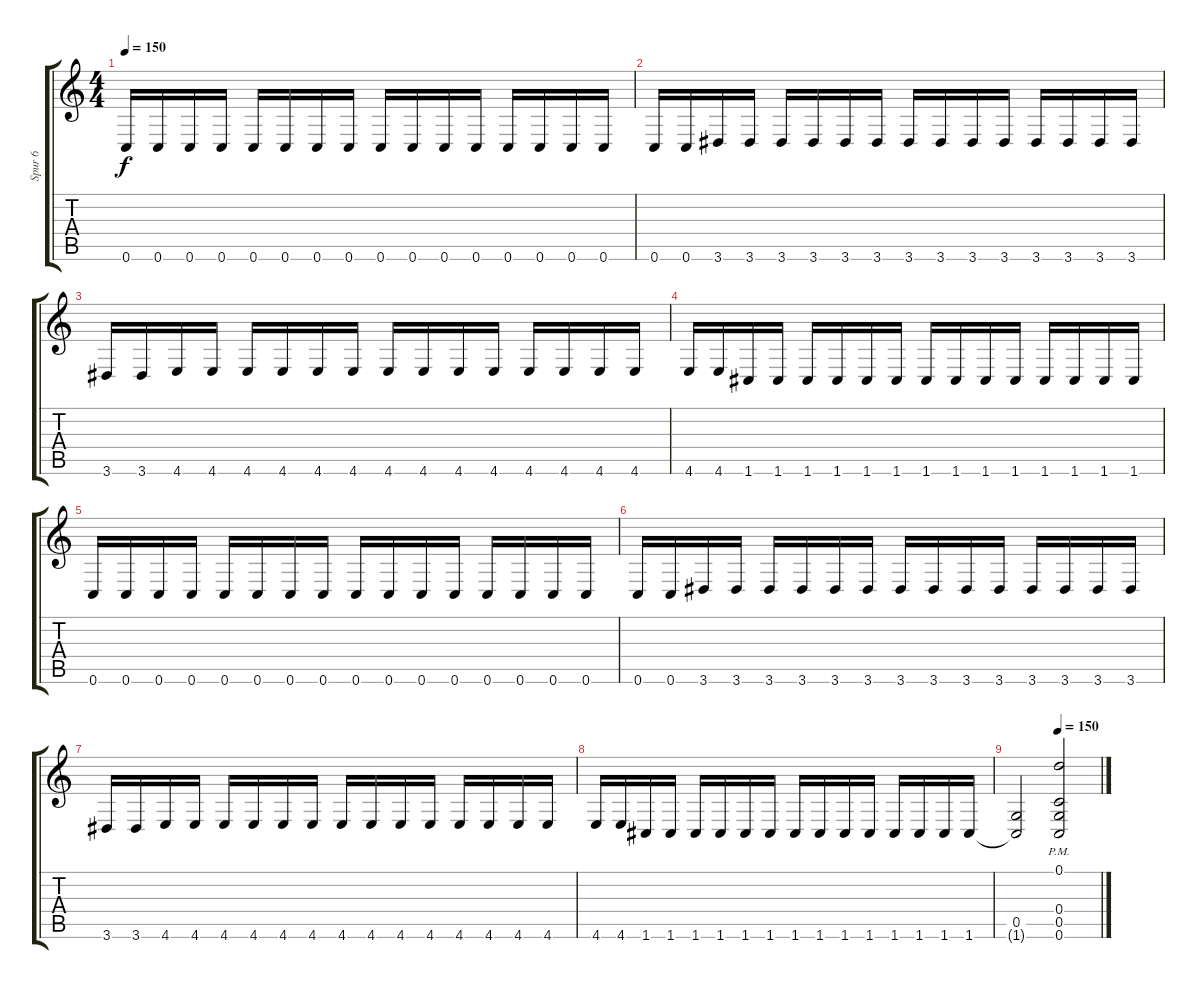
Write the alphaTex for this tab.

\track ("Spur 6" "Spur 6") {instrument distortionguitar}
\staff {score tabs}
\tuning (D4 A3 F3 C3 G2 C2) {hide}
\ts (4 4)
\tempo 150
\clef g2
\ks c
0.6.16{dy f} 0.6.16 0.6.16 0.6.16 0.6.16 0.6.16 0.6.16 0.6.16 0.6.16 0.6.16 0.6.16 0.6.16 0.6.16 0.6.16 0.6.16 0.6.16 |
0.6.16 0.6.16 3.6.16 3.6.16 3.6.16 3.6.16 3.6.16 3.6.16 3.6.16 3.6.16 3.6.16 3.6.16 3.6.16 3.6.16 3.6.16 3.6.16 |
3.6.16 3.6.16 4.6.16 4.6.16 4.6.16 4.6.16 4.6.16 4.6.16 4.6.16 4.6.16 4.6.16 4.6.16 4.6.16 4.6.16 4.6.16 4.6.16 |
4.6.16 4.6.16 1.6.16 1.6.16 1.6.16 1.6.16 1.6.16 1.6.16 1.6.16 1.6.16 1.6.16 1.6.16 1.6.16 1.6.16 1.6.16 1.6.16 |
0.6.16 0.6.16 0.6.16 0.6.16 0.6.16 0.6.16 0.6.16 0.6.16 0.6.16 0.6.16 0.6.16 0.6.16 0.6.16 0.6.16 0.6.16 0.6.16 |
0.6.16 0.6.16 3.6.16 3.6.16 3.6.16 3.6.16 3.6.16 3.6.16 3.6.16 3.6.16 3.6.16 3.6.16 3.6.16 3.6.16 3.6.16 3.6.16 |
3.6.16 3.6.16 4.6.16 4.6.16 4.6.16 4.6.16 4.6.16 4.6.16 4.6.16 4.6.16 4.6.16 4.6.16 4.6.16 4.6.16 4.6.16 4.6.16 |
4.6.16 4.6.16 1.6.16 1.6.16 1.6.16 1.6.16 1.6.16 1.6.16 1.6.16 1.6.16 1.6.16 1.6.16 1.6.16 1.6.16 1.6.16 1.6.16 |
\tempo (150 0.5)
(0.5 1.6{t}).2 (0.1{pm} 0.4{pm} 0.5{pm} 0.6{pm}).2{balance 8}
